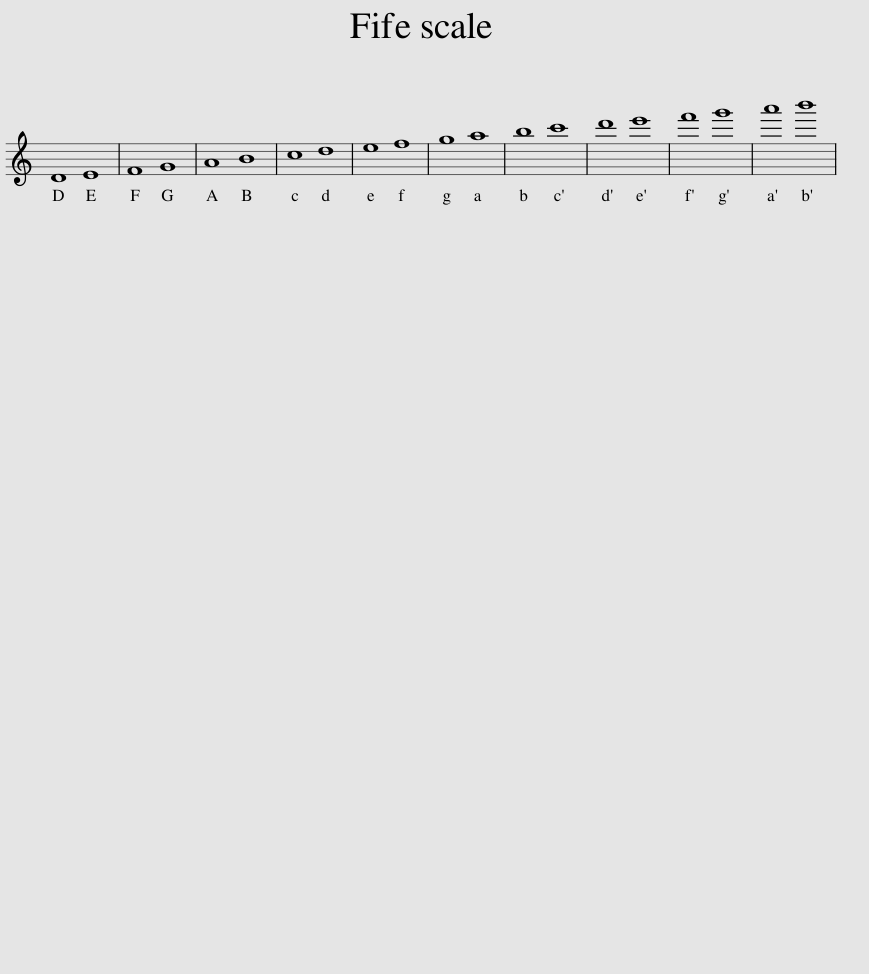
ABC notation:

X:1
L:1/8
M:none
I:linebreak $
K:C
V:1 treble
V:1
 D8 E8 | F8 G8 | A8 B8 | c8 d8 | e8 f8 | %5
 g8 a8 | b8 c'8 | d'8 e'8 | f'8 g'8 | a'8 b'8 | %10
